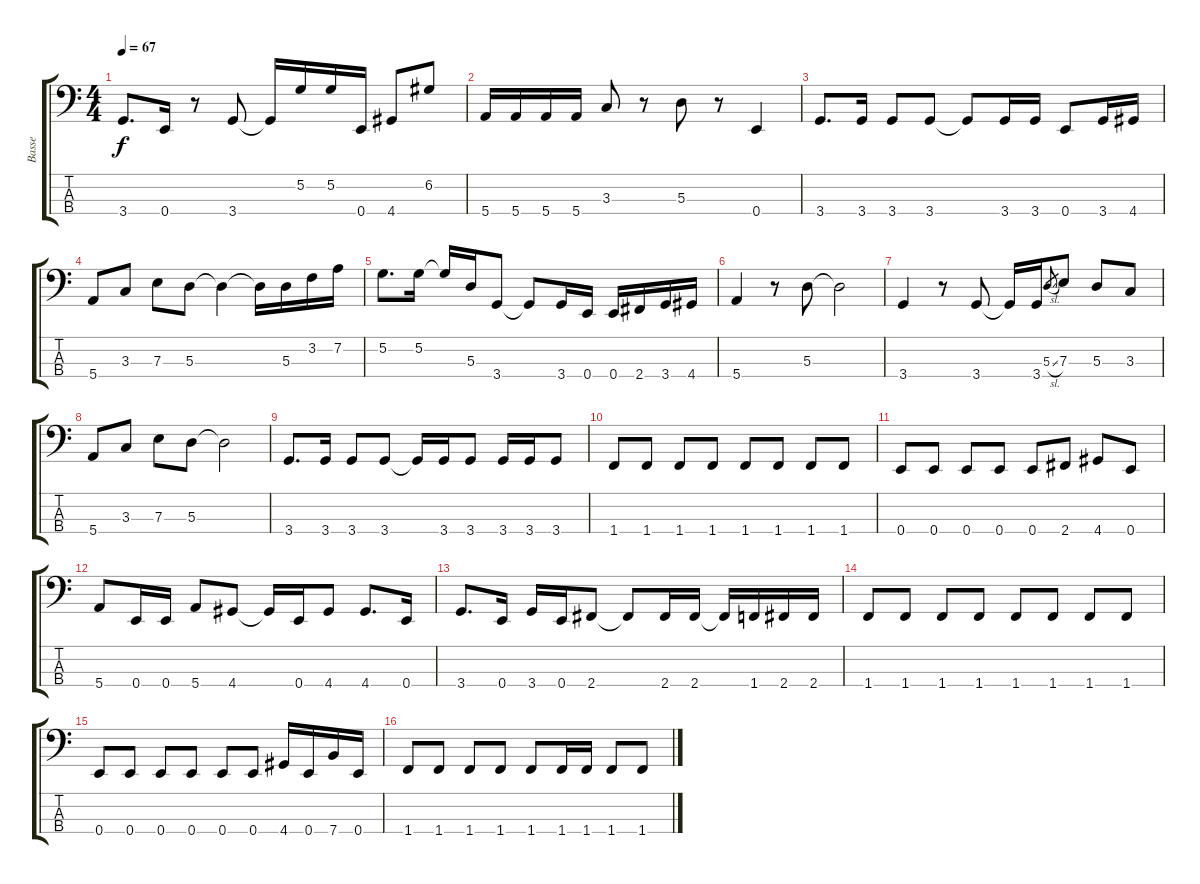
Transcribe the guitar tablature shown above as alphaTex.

\track ("Basse" "Basse") {instrument acousticbass}
\staff {score tabs}
\tuning (G2 D2 A1 E1) {hide}
\ts (4 4)
\tempo 67
\clef f4
\ks c
3.4.8{d dy f} 0.4.16 r.8 3.4.8 3.4{t}.16 5.2.16 5.2.16 0.4.16 4.4.8 6.2.8 |
5.4.16 5.4.16 5.4.16 5.4.16 3.3.8 r.8 5.3.8 r.8 0.4.4 |
3.4.8{d} 3.4.16 3.4.8 3.4.8 3.4{t}.8 3.4.16 3.4.16 0.4.8 3.4.16 4.4.16 |
5.4.8 3.3.8 7.3.8 5.3.8 5.3{t}.4 5.3{t}.16 5.3.16 3.2.16 7.2.16 |
5.2.8{d} 5.2.16 5.2{t}.16 5.3.16 3.4.8 3.4{t}.8 3.4.16 0.4.16 0.4.16 2.4.16 3.4.16 4.4.16 |
5.4.4 r.8 5.3.8 5.3{t}.2 |
3.4.4 r.8 3.4.8 3.4{t}.16 3.4.16 5.3{sl}.8{gr} 7.3.8 5.3.8 3.3.8 |
5.4.8 3.3.8 7.3.8 5.3.8 5.3{t}.2 |
3.4.8{d} 3.4.16 3.4.8 3.4.8 3.4{t}.16 3.4.16 3.4.8 3.4.16 3.4.16 3.4.8 |
1.4.8 1.4.8 1.4.8 1.4.8 1.4.8 1.4.8 1.4.8 1.4.8 |
0.4.8 0.4.8 0.4.8 0.4.8 0.4.8 2.4.8 4.4.8 0.4.8 |
5.4.8 0.4.16 0.4.16 5.4.8 4.4.8 4.4{t}.16 0.4.16 4.4.8 4.4.8{d} 0.4.16 |
3.4.8{d} 0.4.16 3.4.16 0.4.16 2.4.8 2.4{t}.8 2.4.16 2.4.16 2.4{t}.16 1.4.16 2.4.16 2.4.16 |
1.4.8 1.4.8 1.4.8 1.4.8 1.4.8 1.4.8 1.4.8 1.4.8 |
0.4.8 0.4.8 0.4.8 0.4.8 0.4.8 0.4.8 4.4.16 0.4.16 7.4.16 0.4.16 |
1.4.8 1.4.8 1.4.8 1.4.8 1.4.8 1.4.16 1.4.16 1.4.8 1.4.8
